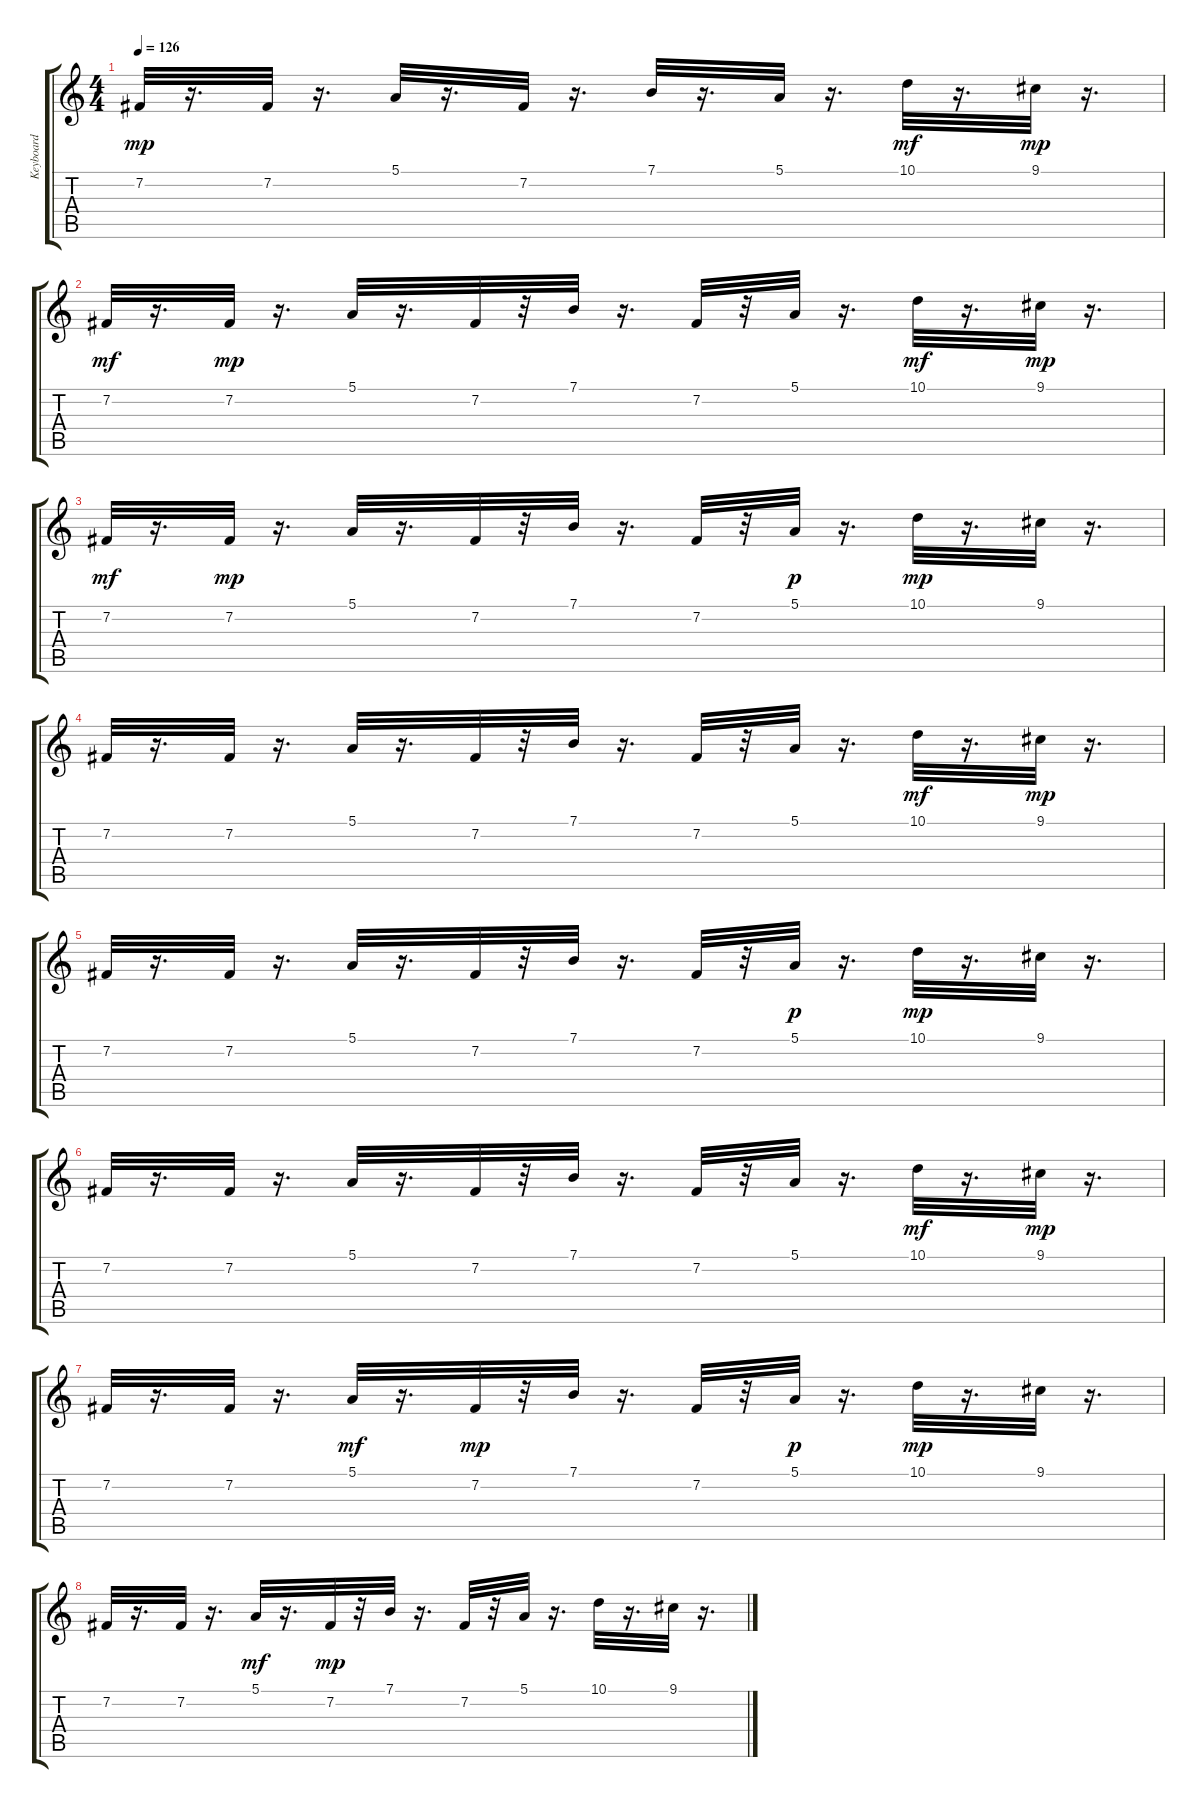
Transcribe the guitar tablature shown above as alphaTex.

\track ("Keyboard" "Keyboard") {instrument lead8bassandlead}
\staff {score tabs}
\tuning (E4 B3 G3 D3 A2 E2) {hide}
\ts (4 4)
\tempo 126
\clef g2
\ks c
7.2.32{dy mp} r.16{d} 7.2.32 r.16{d} 5.1.32 r.16{d} 7.2.32 r.16{d} 7.1.32 r.16{d} 5.1.32 r.16{d} 10.1.32{dy mf} r.16{d} 9.1.32{dy mp} r.16{d} |
7.2.32{dy mf} r.16{d} 7.2.32{dy mp} r.16{d} 5.1.32 r.16{d} 7.2.32 r.32 7.1.32 r.16{d} 7.2.32 r.32 5.1.32 r.16{d} 10.1.32{dy mf} r.16{d} 9.1.32{dy mp} r.16{d} |
7.2.32{dy mf} r.16{d} 7.2.32{dy mp} r.16{d} 5.1.32 r.16{d} 7.2.32 r.32 7.1.32 r.16{d} 7.2.32 r.32 5.1.32{dy p} r.16{d} 10.1.32{dy mp} r.16{d} 9.1.32 r.16{d} |
7.2.32 r.16{d} 7.2.32 r.16{d} 5.1.32 r.16{d} 7.2.32 r.32 7.1.32 r.16{d} 7.2.32 r.32 5.1.32 r.16{d} 10.1.32{dy mf} r.16{d} 9.1.32{dy mp} r.16{d} |
7.2.32 r.16{d} 7.2.32 r.16{d} 5.1.32 r.16{d} 7.2.32 r.32 7.1.32 r.16{d} 7.2.32 r.32 5.1.32{dy p} r.16{d} 10.1.32{dy mp} r.16{d} 9.1.32 r.16{d} |
7.2.32 r.16{d} 7.2.32 r.16{d} 5.1.32 r.16{d} 7.2.32 r.32 7.1.32 r.16{d} 7.2.32 r.32 5.1.32 r.16{d} 10.1.32{dy mf} r.16{d} 9.1.32{dy mp} r.16{d} |
7.2.32 r.16{d} 7.2.32 r.16{d} 5.1.32{dy mf} r.16{d} 7.2.32{dy mp} r.32 7.1.32 r.16{d} 7.2.32 r.32 5.1.32{dy p} r.16{d} 10.1.32{dy mp} r.16{d} 9.1.32 r.16{d} |
7.2.32 r.16{d} 7.2.32 r.16{d} 5.1.32{dy mf} r.16{d} 7.2.32{dy mp} r.32 7.1.32 r.16{d} 7.2.32 r.32 5.1.32 r.16{d} 10.1.32 r.16{d} 9.1.32 r.16{d}
